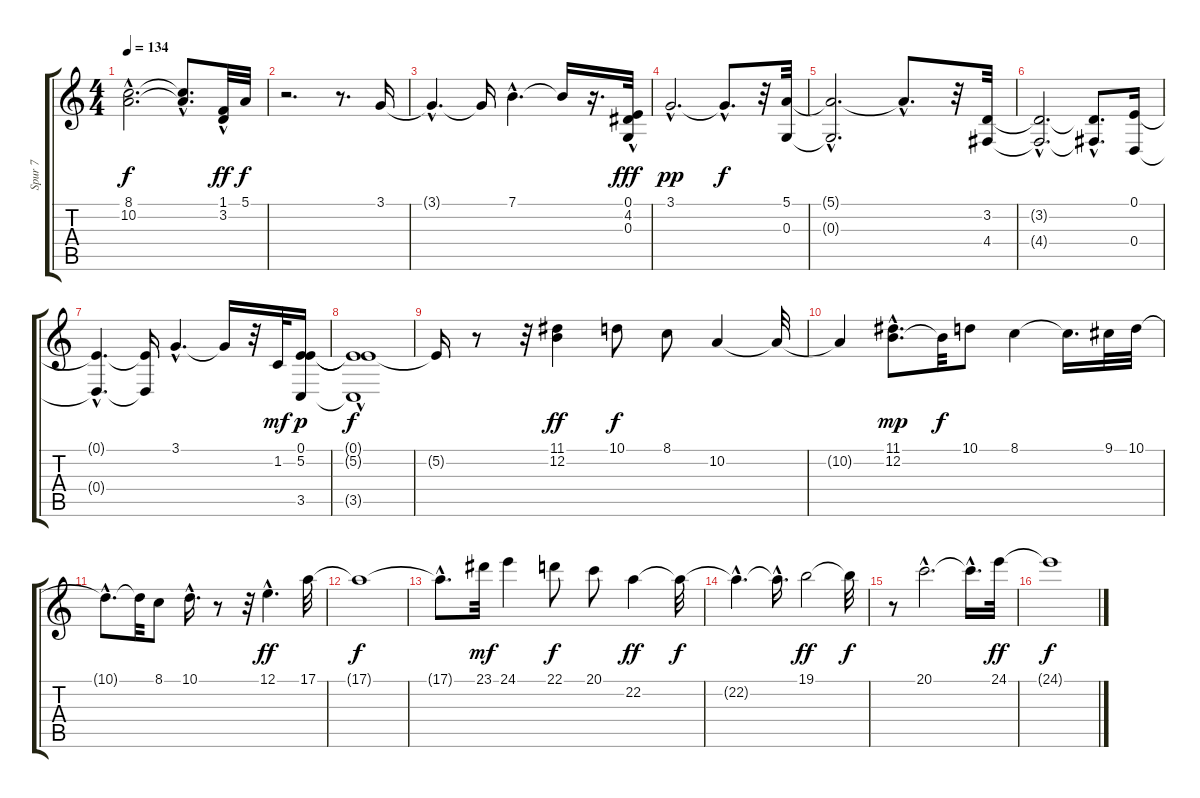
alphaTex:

\track ("Spur 7" "Spur 7") {instrument synthstrings2}
\staff {score tabs}
\tuning (E4 B3 G3 D3 A2 E2) {hide}
\ts (4 4)
\tempo 134
\clef g2
\ks c
(8.1{hac t} 10.2{hac t}).2{d dy f} (8.1{t} 10.2{hac t}).8{d} (1.1{hac} 3.2).32{dy ff} 5.1.32{dy f} |
r.2{d} r.8{d} 3.1.16 |
3.1{hac t}.4{d} 3.1{t}.16 7.1{hac}.4{d} 7.1{t}.16 r.16{d} (0.1 4.2 0.3{hac}).32{dy fff} |
3.1{hac}.2{d dy pp} 3.1{hac t}.8{d dy f} r.32 (5.1 0.3).32 |
(5.1{hac t} 0.3{t}).2{d} 5.1{hac t}.8{d} r.32 (3.2 4.4).32 |
(3.2{hac t} 4.4{hac t}).2{d} (3.2{hac t} 4.4{t}).8{d} (0.1 0.4).16 |
(0.1{hac t} 0.4{hac t}).4{d} (0.1{t} 0.4{t}).16 3.1{hac}.4{d} 3.1{t}.16 r.32 1.2.32{dy mf} (0.1 5.2 3.5).16{dy p} |
(0.1{hac t} 5.2{t} 3.5{hac t}).1{dy f} |
5.2{t}.16 r.8 r.32 (11.1 12.2).4{dy ff} 10.1.8{dy f} 8.1.8 10.2.4 10.2{t}.32 |
10.2{t}.4 (11.1 12.2{hac}).8{d dy mp} 12.2{t}.32{dy f} 10.1.8 8.1.4 8.1{t}.16{d} 9.1.32 10.1.32 |
10.1{hac t}.8{d} 10.1{t}.32 8.1.8 10.1{hac}.16{d} r.8 r.32 12.1{hac}.4{d dy ff} 17.1.32 |
17.1{t}.1{dy f} |
17.1{hac t}.8{d} 23.1.32{dy mf} 24.1.4 22.1.8{dy f} 20.1.8 22.2.4{dy ff} 22.2{t}.32{dy f} |
22.2{hac t}.4{d} 22.2{hac t}.16{d} 19.1.2{dy ff} 19.1{t}.32{dy f} |
r.8 20.1{hac}.2{d} 20.1{hac t}.16{d} 24.1.32{dy ff} |
24.1{t}.1{dy f}
